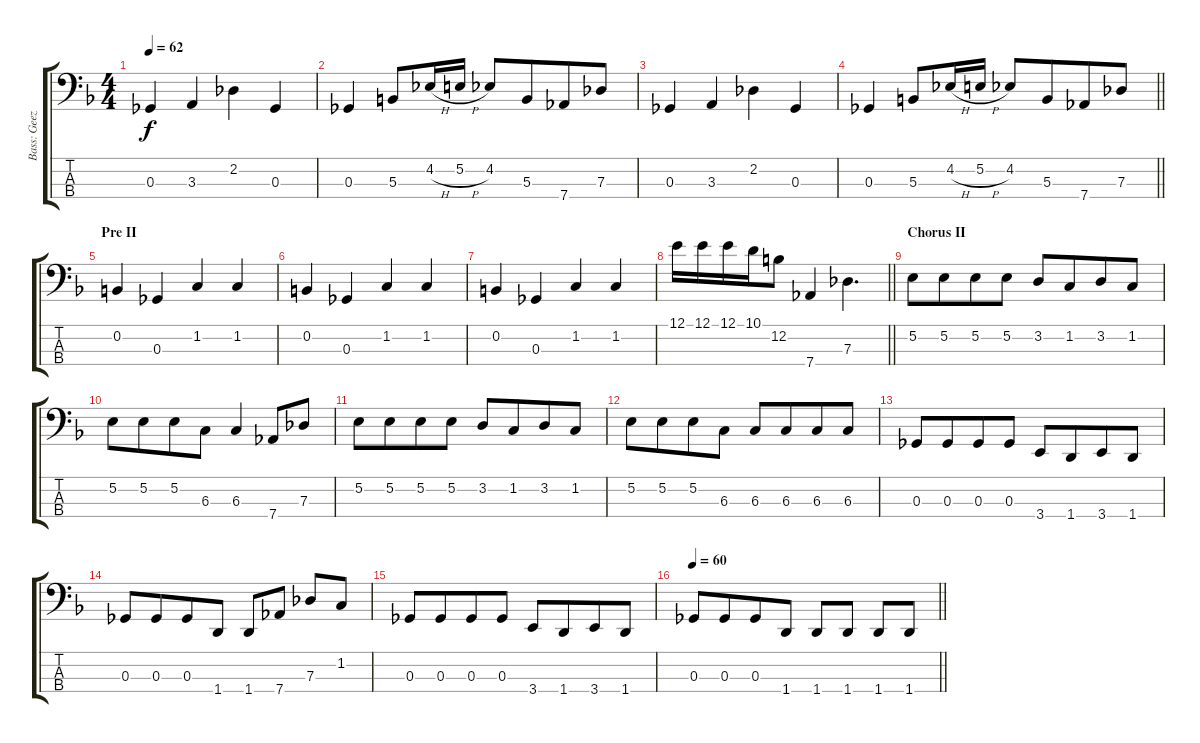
\track ("Bass: Geezer" "Bass: Geez") {instrument electricbassfinger}
\staff {score tabs}
\tuning (E2 B1 Gb1 Db1) {hide}
\ts (4 4)
\tempo 62
\clef f4
\ks f
0.3.4{dy f} 3.3.4 2.2.4 0.3.4 |
0.3.4 5.3.8 4.2{h}.16 5.2{h}.16 4.2.8 5.3.8{beam merge} 7.4.8 7.3.8 |
0.3.4 3.3.4 2.2.4 0.3.4 |
\barLineRight lightlight
0.3.4 5.3.8 4.2{h}.16 5.2{h}.16 4.2.8 5.3.8{beam merge} 7.4.8 7.3.8 |
\section ("" "Pre II")
0.2.4 0.3.4 1.2.4 1.2.4 |
0.2.4 0.3.4 1.2.4 1.2.4 |
0.2.4 0.3.4 1.2.4 1.2.4 |
\barLineRight lightlight
12.1.16 12.1.16 12.1.16 10.1.16{beam merge} 12.2.8 7.4.4 7.3.4{d} |
\section ("" "Chorus II")
5.2.8 5.2.8{beam merge} 5.2.8 5.2.8 3.2.8 1.2.8{beam merge} 3.2.8 1.2.8 |
5.2.8 5.2.8{beam merge} 5.2.8 6.3.8 6.3.4 7.4.8 7.3.8 |
5.2.8 5.2.8{beam merge} 5.2.8 5.2.8 3.2.8 1.2.8{beam merge} 3.2.8 1.2.8 |
5.2.8 5.2.8{beam merge} 5.2.8 6.3.8 6.3.8 6.3.8{beam merge} 6.3.8 6.3.8 |
0.3.8 0.3.8{beam merge} 0.3.8 0.3.8 3.4.8 1.4.8{beam merge} 3.4.8 1.4.8 |
0.3.8 0.3.8{beam merge} 0.3.8 1.4.8 1.4.8 7.4.8 7.3.8 1.2.8 |
0.3.8 0.3.8{beam merge} 0.3.8 0.3.8 3.4.8 1.4.8{beam merge} 3.4.8 1.4.8 |
\tempo 60
\barLineRight lightlight
0.3.8 0.3.8{beam merge} 0.3.8 1.4.8 1.4.8 1.4.8 1.4.8 1.4.8
